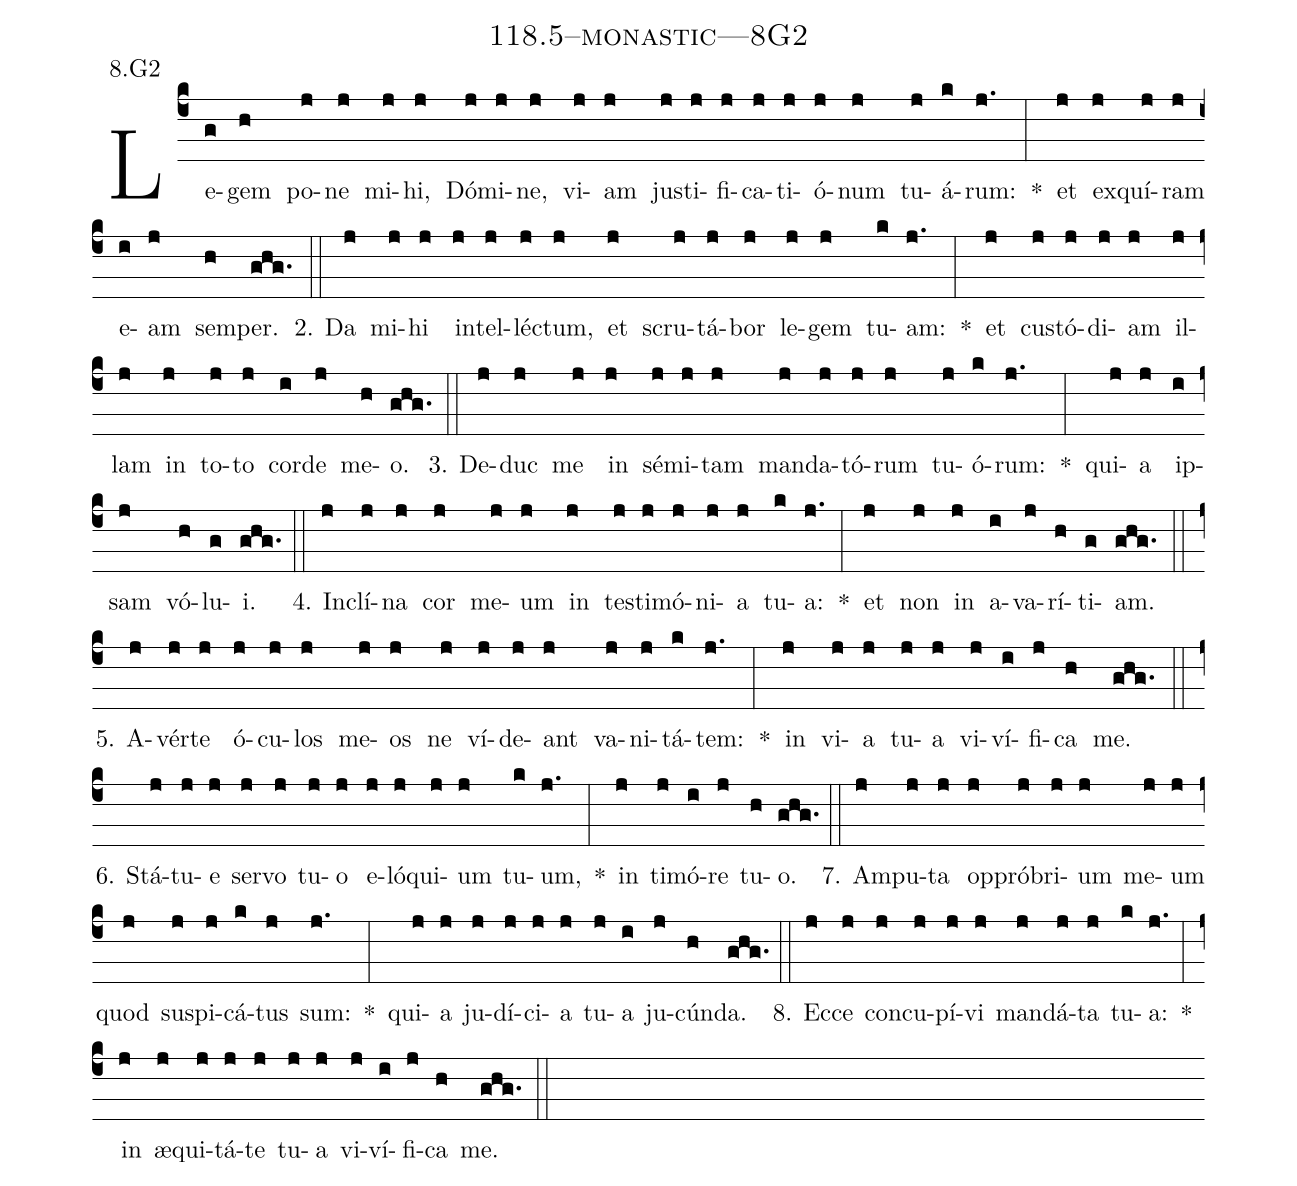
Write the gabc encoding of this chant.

name: 118.5--monastic---8G2;
annotation: 8.G2;
%%
(c4)Le(g)gem(h) po(j)ne(j) mi(j)hi,(j) Dó(j)mi(j)ne,(j) vi(j)am(j) jus(j)ti(j)fi(j)ca(j)ti(j)ó(j)num(j) tu(j)á(k)rum:(j.) *(:) et(j) ex(j)quí(j)ram(j) e(i)am(j) sem(h)per.(ghg.) (::)
2. Da(j) mi(j)hi(j) in(j)tel(j)léc(j)tum,(j) et(j) scru(j)tá(j)bor(j) le(j)gem(j) tu(k)am:(j.) *(:) et(j) cus(j)tó(j)di(j)am(j) il(j)lam(j) in(j) to(j)to(j) cor(i)de(j) me(h)o.(ghg.) (::)
3. De(j)duc(j) me(j) in(j) sé(j)mi(j)tam(j) man(j)da(j)tó(j)rum(j) tu(j)ó(k)rum:(j.) *(:) qui(j)a(j) ip(i)sam(j) vó(h)lu(g)i.(ghg.) (::)
4. In(j)clí(j)na(j) cor(j) me(j)um(j) in(j) tes(j)ti(j)mó(j)ni(j)a(j) tu(k)a:(j.) *(:) et(j) non(j) in(j) a(i)va(j)rí(h)ti(g)am.(ghg.) (::)
5. A(j)vér(j)te(j) ó(j)cu(j)los(j) me(j)os(j) ne(j) ví(j)de(j)ant(j) va(j)ni(j)tá(k)tem:(j.) *(:) in(j) vi(j)a(j) tu(j)a(j) vi(j)ví(i)fi(j)ca(h) me.(ghg.) (::)
6. Stá(j)tu(j)e(j) ser(j)vo(j) tu(j)o(j) e(j)ló(j)qui(j)um(j) tu(k)um,(j.) *(:) in(j) ti(j)mó(i)re(j) tu(h)o.(ghg.) (::)
7. Am(j)pu(j)ta(j) op(j)pró(j)bri(j)um(j) me(j)um(j) quod(j) su(j)spi(j)cá(k)tus(j) sum:(j.) *(:) qui(j)a(j) ju(j)dí(j)ci(j)a(j) tu(j)a(i) ju(j)cún(h)da.(ghg.) (::)
8. Ec(j)ce(j) con(j)cu(j)pí(j)vi(j) man(j)dá(j)ta(j) tu(k)a:(j.) *(:) in(j) æ(j)qui(j)tá(j)te(j) tu(j)a(j) vi(j)ví(i)fi(j)ca(h) me.(ghg.) (::)
